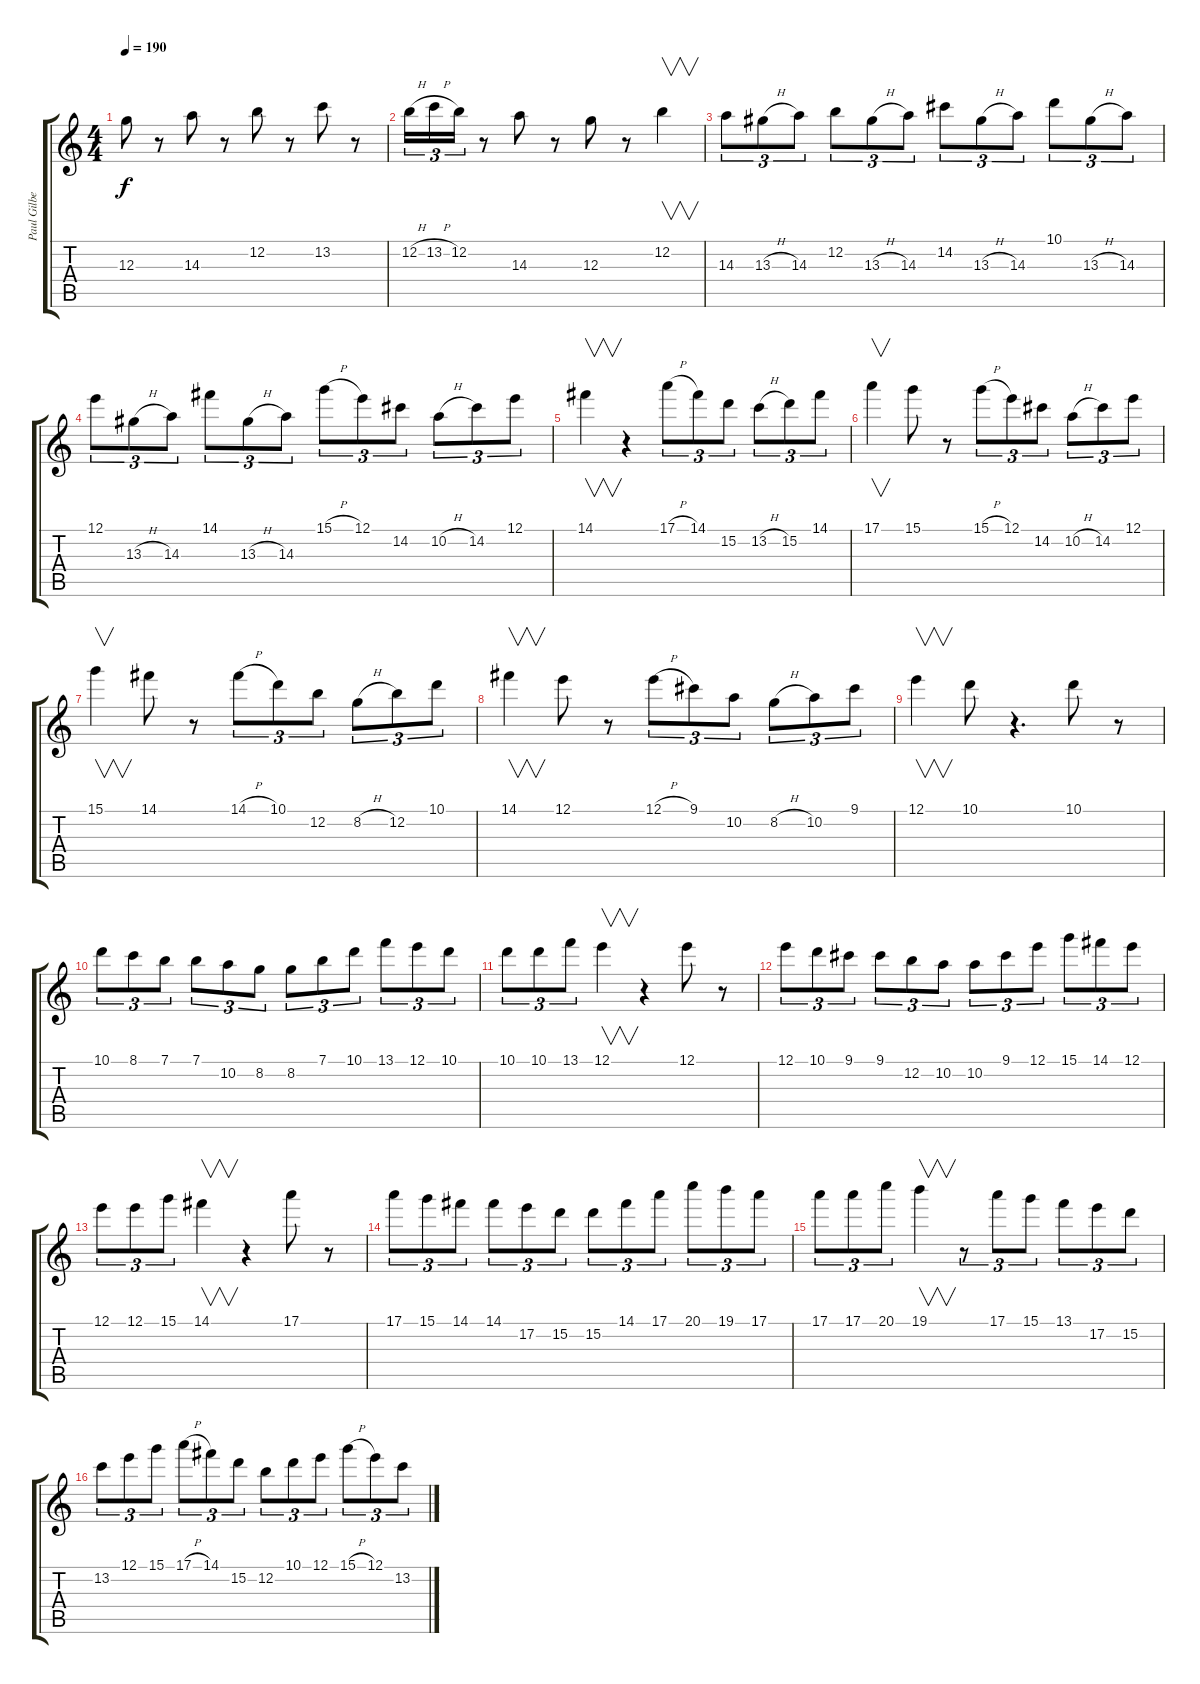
\track ("Paul Gilbert (Lead Guitar)" "Paul Gilbe") {instrument distortionguitar}
\staff {score tabs}
\tuning (E4 B3 G3 D3 A2 E2) {hide}
\ts (4 4)
\tempo 190
\clef g2
\ks c
12.3.8{dy f} r.8 14.3.8 r.8 12.2.8 r.8 13.2.8 r.8 |
12.2{h}.16{tu (3 2)} 13.2{h}.16{tu (3 2)} 12.2.16{tu (3 2)} r.8 14.3.8 r.8 12.3.8 r.8 12.2.4{v} |
14.3.8{tu (3 2)} 13.3{h}.8{tu (3 2)} 14.3.8{tu (3 2)} 12.2.8{tu (3 2)} 13.3{h}.8{tu (3 2)} 14.3.8{tu (3 2)} 14.2.8{tu (3 2)} 13.3{h}.8{tu (3 2)} 14.3.8{tu (3 2)} 10.1.8{tu (3 2)} 13.3{h}.8{tu (3 2)} 14.3.8{tu (3 2)} |
12.1.8{tu (3 2)} 13.3{h}.8{tu (3 2)} 14.3.8{tu (3 2)} 14.1.8{tu (3 2)} 13.3{h}.8{tu (3 2)} 14.3.8{tu (3 2)} 15.1{h}.8{tu (3 2)} 12.1.8{tu (3 2)} 14.2.8{tu (3 2)} 10.2{h}.8{tu (3 2)} 14.2.8{tu (3 2)} 12.1.8{tu (3 2)} |
14.1.4{v} r.4 17.1{h}.8{tu (3 2)} 14.1.8{tu (3 2)} 15.2.8{tu (3 2)} 13.2{h}.8{tu (3 2)} 15.2.8{tu (3 2)} 14.1.8{tu (3 2)} |
17.1.4{v} 15.1.8 r.8 15.1{h}.8{tu (3 2)} 12.1.8{tu (3 2)} 14.2.8{tu (3 2)} 10.2{h}.8{tu (3 2)} 14.2.8{tu (3 2)} 12.1.8{tu (3 2)} |
15.1.4{v} 14.1.8 r.8 14.1{h}.8{tu (3 2)} 10.1.8{tu (3 2)} 12.2.8{tu (3 2)} 8.2{h}.8{tu (3 2)} 12.2.8{tu (3 2)} 10.1.8{tu (3 2)} |
14.1.4{v} 12.1.8 r.8 12.1{h}.8{tu (3 2)} 9.1.8{tu (3 2)} 10.2.8{tu (3 2)} 8.2{h}.8{tu (3 2)} 10.2.8{tu (3 2)} 9.1.8{tu (3 2)} |
12.1.4{v} 10.1.8 r.4{d} 10.1.8 r.8 |
10.1.8{tu (3 2)} 8.1.8{tu (3 2)} 7.1.8{tu (3 2)} 7.1.8{tu (3 2)} 10.2.8{tu (3 2)} 8.2.8{tu (3 2)} 8.2.8{tu (3 2)} 7.1.8{tu (3 2)} 10.1.8{tu (3 2)} 13.1.8{tu (3 2)} 12.1.8{tu (3 2)} 10.1.8{tu (3 2)} |
10.1.8{tu (3 2)} 10.1.8{tu (3 2)} 13.1.8{tu (3 2)} 12.1.4{v} r.4 12.1.8 r.8 |
12.1.8{tu (3 2)} 10.1.8{tu (3 2)} 9.1.8{tu (3 2)} 9.1.8{tu (3 2)} 12.2.8{tu (3 2)} 10.2.8{tu (3 2)} 10.2.8{tu (3 2)} 9.1.8{tu (3 2)} 12.1.8{tu (3 2)} 15.1.8{tu (3 2)} 14.1.8{tu (3 2)} 12.1.8{tu (3 2)} |
12.1.8{tu (3 2)} 12.1.8{tu (3 2)} 15.1.8{tu (3 2)} 14.1.4{v} r.4 17.1.8 r.8 |
17.1.8{tu (3 2)} 15.1.8{tu (3 2)} 14.1.8{tu (3 2)} 14.1.8{tu (3 2)} 17.2.8{tu (3 2)} 15.2.8{tu (3 2)} 15.2.8{tu (3 2)} 14.1.8{tu (3 2)} 17.1.8{tu (3 2)} 20.1.8{tu (3 2)} 19.1.8{tu (3 2)} 17.1.8{tu (3 2)} |
17.1.8{tu (3 2)} 17.1.8{tu (3 2)} 20.1.8{tu (3 2)} 19.1.4{v} r.8{tu (3 2)} 17.1.8{tu (3 2)} 15.1.8{tu (3 2)} 13.1.8{tu (3 2)} 17.2.8{tu (3 2)} 15.2.8{tu (3 2)} |
13.2.8{tu (3 2)} 12.1.8{tu (3 2)} 15.1.8{tu (3 2)} 17.1{h}.8{tu (3 2)} 14.1.8{tu (3 2)} 15.2.8{tu (3 2)} 12.2.8{tu (3 2)} 10.1.8{tu (3 2)} 12.1.8{tu (3 2)} 15.1{h}.8{tu (3 2)} 12.1.8{tu (3 2)} 13.2.8{tu (3 2)}
